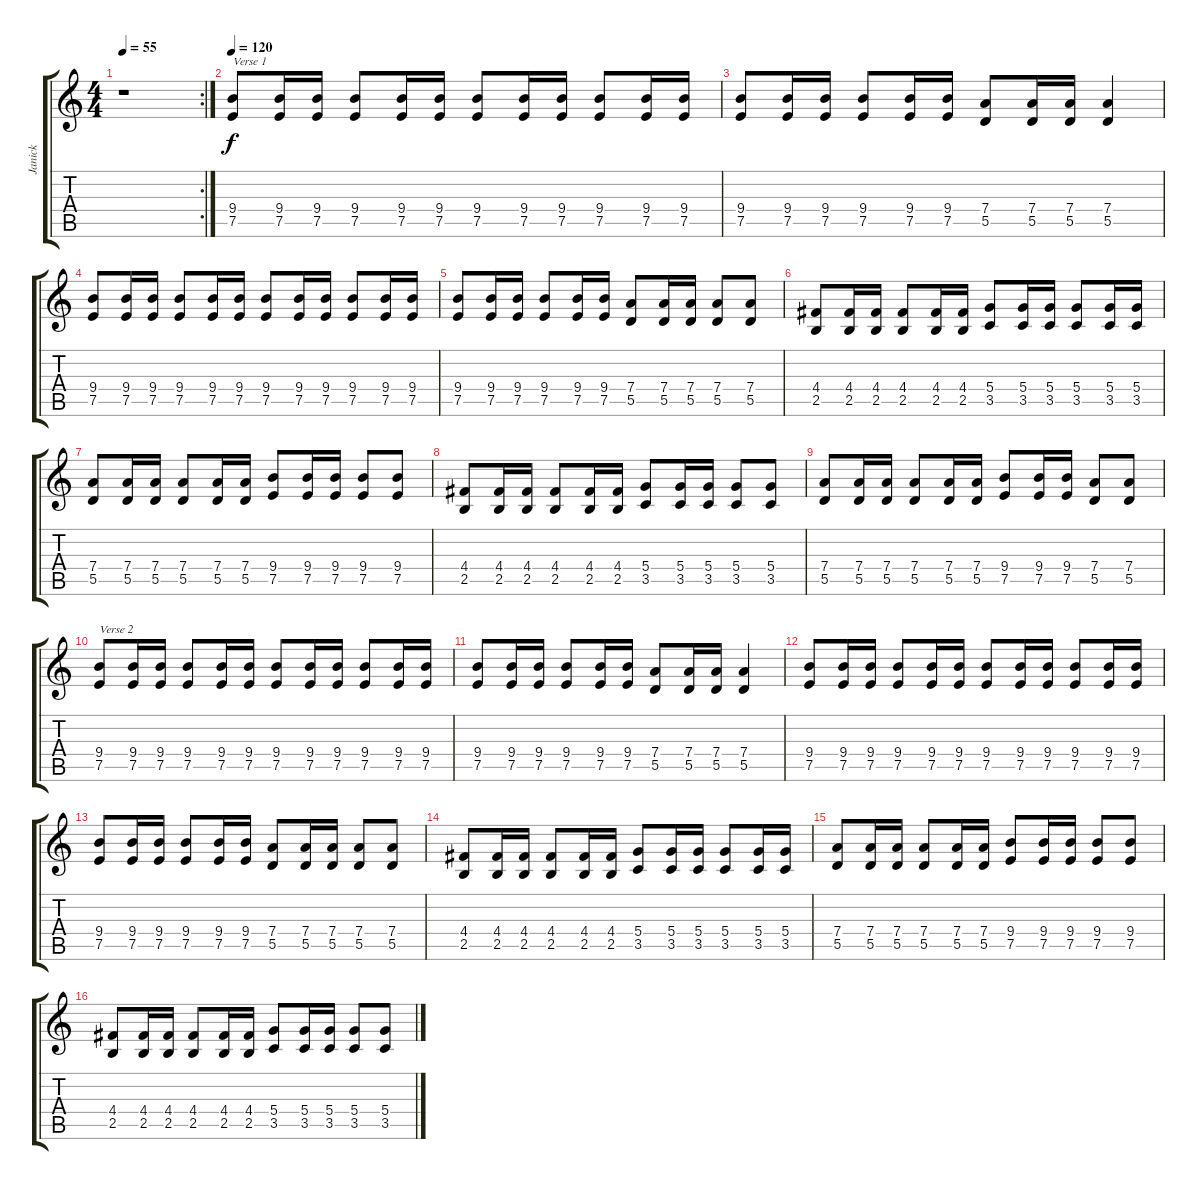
\track ("Janick" "Janick") {instrument distortionguitar}
\staff {score tabs}
\tuning (E4 B3 G3 D3 A2 E2) {hide}
\rc 2
\ts (4 4)
\tempo 55
\clef g2
\ks c
r.1{dy f} |
\tempo 120
(9.4 7.5).8{txt "Verse 1"} (9.4 7.5).16 (9.4 7.5).16 (9.4 7.5).8 (9.4 7.5).16 (9.4 7.5).16 (9.4 7.5).8 (9.4 7.5).16 (9.4 7.5).16 (9.4 7.5).8 (9.4 7.5).16 (9.4 7.5).16 |
(9.4 7.5).8 (9.4 7.5).16 (9.4 7.5).16 (9.4 7.5).8 (9.4 7.5).16 (9.4 7.5).16 (7.4 5.5).8 (7.4 5.5).16 (7.4 5.5).16 (7.4 5.5).4 |
(9.4 7.5).8 (9.4 7.5).16 (9.4 7.5).16 (9.4 7.5).8 (9.4 7.5).16 (9.4 7.5).16 (9.4 7.5).8 (9.4 7.5).16 (9.4 7.5).16 (9.4 7.5).8 (9.4 7.5).16 (9.4 7.5).16 |
(9.4 7.5).8 (9.4 7.5).16 (9.4 7.5).16 (9.4 7.5).8 (9.4 7.5).16 (9.4 7.5).16 (7.4 5.5).8 (7.4 5.5).16 (7.4 5.5).16 (7.4 5.5).8 (7.4 5.5).8 |
(4.4 2.5).8 (4.4 2.5).16 (4.4 2.5).16 (4.4 2.5).8 (4.4 2.5).16 (4.4 2.5).16 (5.4 3.5).8 (5.4 3.5).16 (5.4 3.5).16 (5.4 3.5).8 (5.4 3.5).16 (5.4 3.5).16 |
(7.4 5.5).8 (7.4 5.5).16 (7.4 5.5).16 (7.4 5.5).8 (7.4 5.5).16 (7.4 5.5).16 (9.4 7.5).8 (9.4 7.5).16 (9.4 7.5).16 (9.4 7.5).8 (9.4 7.5).8 |
(4.4 2.5).8 (4.4 2.5).16 (4.4 2.5).16 (4.4 2.5).8 (4.4 2.5).16 (4.4 2.5).16 (5.4 3.5).8 (5.4 3.5).16 (5.4 3.5).16 (5.4 3.5).8 (5.4 3.5).8 |
(7.4 5.5).8 (7.4 5.5).16 (7.4 5.5).16 (7.4 5.5).8 (7.4 5.5).16 (7.4 5.5).16 (9.4 7.5).8 (9.4 7.5).16 (9.4 7.5).16 (7.4 5.5).8 (7.4 5.5).8 |
(9.4 7.5).8{txt "Verse 2"} (9.4 7.5).16 (9.4 7.5).16 (9.4 7.5).8 (9.4 7.5).16 (9.4 7.5).16 (9.4 7.5).8 (9.4 7.5).16 (9.4 7.5).16 (9.4 7.5).8 (9.4 7.5).16 (9.4 7.5).16 |
(9.4 7.5).8 (9.4 7.5).16 (9.4 7.5).16 (9.4 7.5).8 (9.4 7.5).16 (9.4 7.5).16 (7.4 5.5).8 (7.4 5.5).16 (7.4 5.5).16 (7.4 5.5).4 |
(9.4 7.5).8 (9.4 7.5).16 (9.4 7.5).16 (9.4 7.5).8 (9.4 7.5).16 (9.4 7.5).16 (9.4 7.5).8 (9.4 7.5).16 (9.4 7.5).16 (9.4 7.5).8 (9.4 7.5).16 (9.4 7.5).16 |
(9.4 7.5).8 (9.4 7.5).16 (9.4 7.5).16 (9.4 7.5).8 (9.4 7.5).16 (9.4 7.5).16 (7.4 5.5).8 (7.4 5.5).16 (7.4 5.5).16 (7.4 5.5).8 (7.4 5.5).8 |
(4.4 2.5).8 (4.4 2.5).16 (4.4 2.5).16 (4.4 2.5).8 (4.4 2.5).16 (4.4 2.5).16 (5.4 3.5).8 (5.4 3.5).16 (5.4 3.5).16 (5.4 3.5).8 (5.4 3.5).16 (5.4 3.5).16 |
(7.4 5.5).8 (7.4 5.5).16 (7.4 5.5).16 (7.4 5.5).8 (7.4 5.5).16 (7.4 5.5).16 (9.4 7.5).8 (9.4 7.5).16 (9.4 7.5).16 (9.4 7.5).8 (9.4 7.5).8 |
(4.4 2.5).8 (4.4 2.5).16 (4.4 2.5).16 (4.4 2.5).8 (4.4 2.5).16 (4.4 2.5).16 (5.4 3.5).8 (5.4 3.5).16 (5.4 3.5).16 (5.4 3.5).8 (5.4 3.5).8
